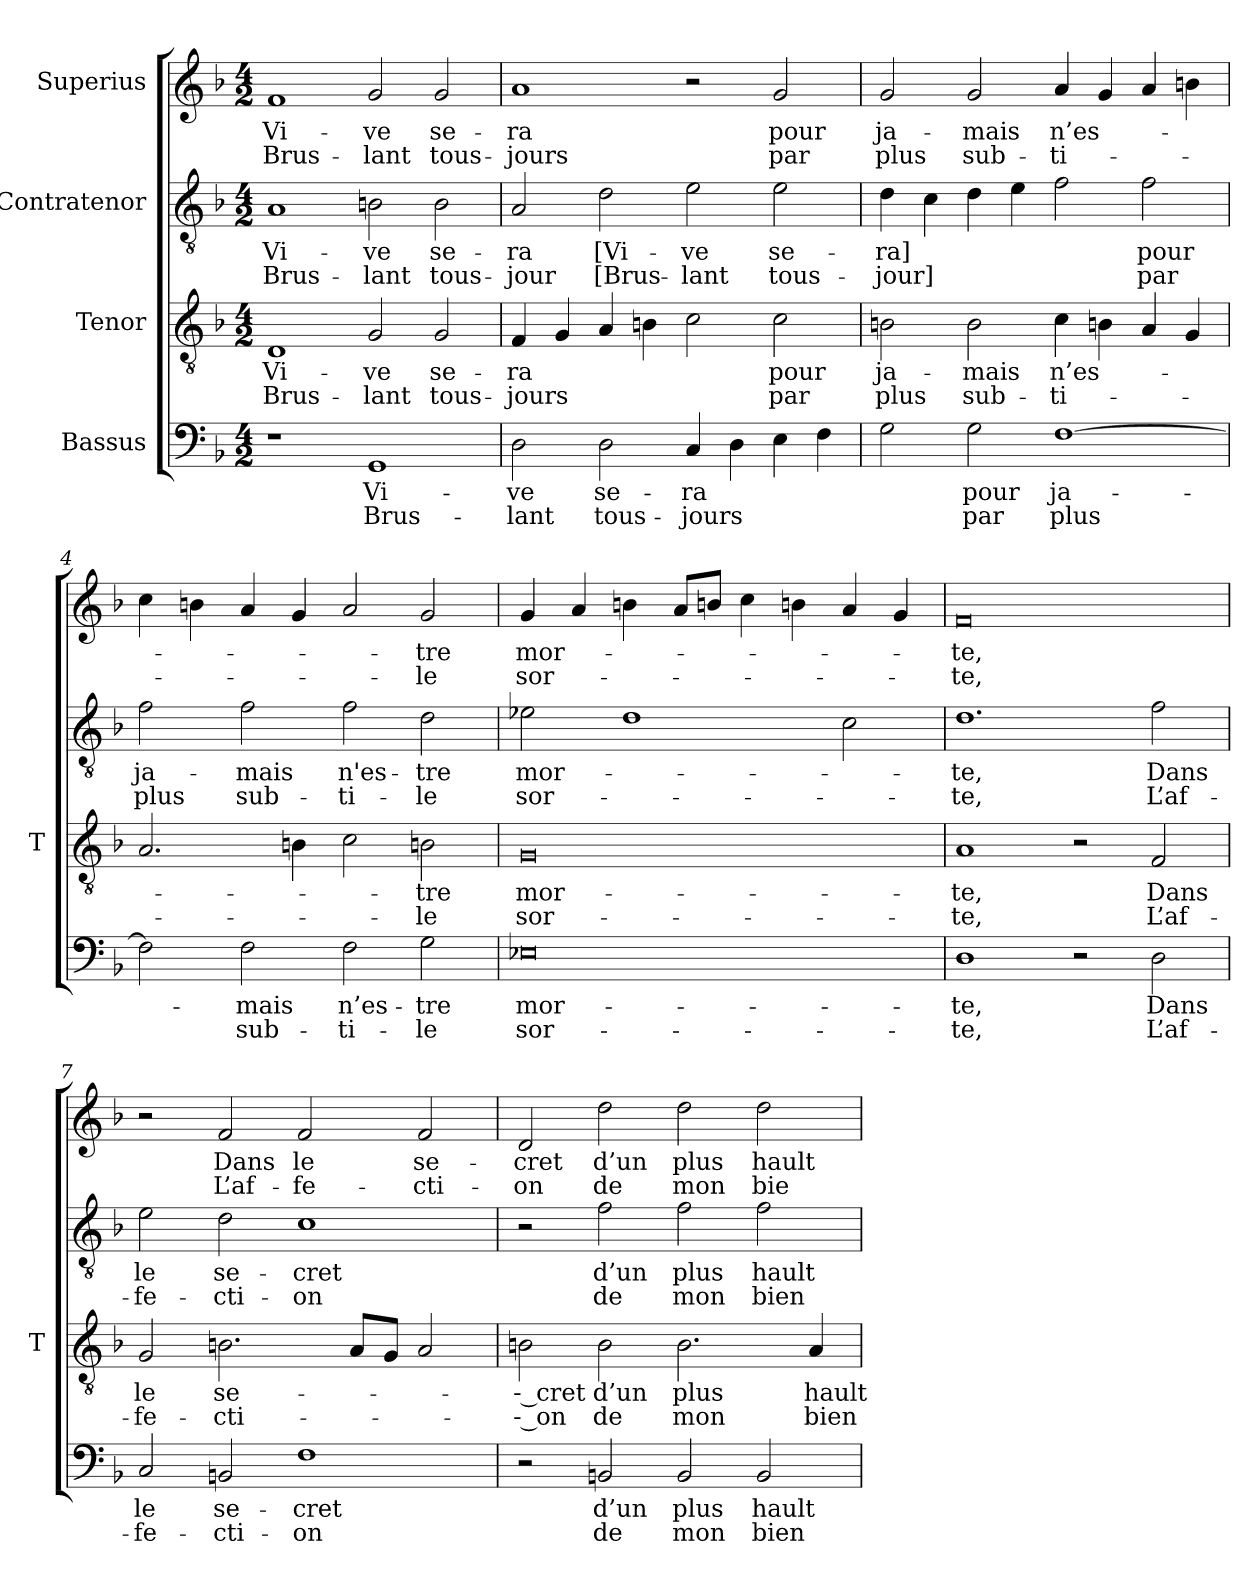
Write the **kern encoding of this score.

**kern	**text	**text	**kern	**text	**text	**kern	**text	**text	**kern	**text	**text
*part4	*part4	*part4	*part3	*part3	*part3	*part2	*part2	*part2	*part1	*part1	*part1
*staff4	*staff4	*staff4	*staff3	*staff3	*staff3	*staff2	*staff2	*staff2	*staff1	*staff1	*staff1
*I"Bassus	*	*	*I"Tenor	*	*	*I"Contratenor	*	*	*I"Superius	*	*
*	*	*	*I'T	*	*	*	*	*	*	*	*
*clefF4	*	*	*clefGv2	*	*	*clefGv2	*	*	*clefG2	*	*
*k[b-]	*	*	*k[b-]	*	*	*k[b-]	*	*	*k[b-]	*	*
*M4/2	*	*	*M4/2	*	*	*M4/2	*	*	*M4/2	*	*
=1	=1	=1	=1	=1	=1	=1	=1	=1	=1	=1	=1
1r	.	.	1D	Vi-	Brus-	1A	Vi-	Brus-	1f	Vi-	Brus-
1GG	Vi-	Brus-	2G	-ve	-lant	2B	-ve	-lant	2g	-ve	-lant
.	.	.	2G	se-	tous-	2B	se-	tous-	2g	se-	tous-
=2	=2	=2	=2	=2	=2	=2	=2	=2	=2	=2	=2
2D	-ve	-lant	4F	-ra	-jours	2A	-ra	-jour	1a	-ra	-jours
.	.	.	4G	.	.	.	.	.	.	.	.
2D	se-	tous-	4A	.	.	2d	[Vi-	[Brus-	.	.	.
.	.	.	4Bn	.	.	.	.	.	.	.	.
4C	-ra	-jours	2c	.	.	2e	-ve	-lant	2r	.	.
4D	.	.	.	.	.	.	.	.	.	.	.
4E	.	.	2c	-pour	-par	2e	se-	tous-	2g	-pour	-par
4F	.	.	.	.	.	.	.	.	.	.	.
=3	=3	=3	=3	=3	=3	=3	=3	=3	=3	=3	=3
2G	.	.	2Bn	ja-	-plus	4d	-ra]	-jour]	2g	ja-	-plus
.	.	.	.	.	.	4c	.	.	.	.	.
2G	-pour	-par	2B	-mais	sub-	4d	.	.	2g	-mais	sub-
.	.	.	.	.	.	4e	.	.	.	.	.
[1F	ja-	-plus	4c	n’es-	ti-	2f	.	.	4a	n’es-	ti-
.	.	.	4Bn	.	.	.	.	.	4g	.	.
.	.	.	4A	.	.	2f	-pour	-par	4a	.	.
.	.	.	4G	.	.	.	.	.	4bn	.	.
=4	=4	=4	=4	=4	=4	=4	=4	=4	=4	=4	=4
2F]	.	.	2.A	.	.	2f	ja-	-plus	4cc	.	.
.	.	.	.	.	.	.	.	.	4bn	.	.
2F	-mais	sub-	.	.	.	2f	-mais	sub-	4a	.	.
.	.	.	4Bn	.	.	.	.	.	4g	.	.
2F	n’es-	ti-	2c	.	.	2f	n'es-	ti-	2a	.	.
2G	-tre	-le	2Bn	-tre	-le	2d	-tre	-le	2g	-tre	-le
=5	=5	=5	=5	=5	=5	=5	=5	=5	=5	=5	=5
0E-X	mor-	sor-	0G	mor-	sor-	2e-X	mor-	sor-	4g	mor-	sor-
.	.	.	.	.	.	.	.	.	4a	.	.
.	.	.	.	.	.	1d	.	.	4bn	.	.
.	.	.	.	.	.	.	.	.	8aL	.	.
.	.	.	.	.	.	.	.	.	8bnJ	.	.
.	.	.	.	.	.	.	.	.	4cc	.	.
.	.	.	.	.	.	.	.	.	4bn	.	.
.	.	.	.	.	.	2c	.	.	4a	.	.
.	.	.	.	.	.	.	.	.	4g	.	.
=6	=6	=6	=6	=6	=6	=6	=6	=6	=6	=6	=6
1D	-te,	-te,	1A	-te,	-te,	1.d	-te,	-te,	0f	-te,	-te,
2r	.	.	2r	.	.	.	.	.	.	.	.
2D	-Dans	L’af-	2F	-Dans	L’af-	2f	-Dans	L’af-	.	.	.
=7	=7	=7	=7	=7	=7	=7	=7	=7	=7	=7	=7
2C	-le	fe-	2G	-le	fe-	2e	-le	fe-	2r	.	.
2BB	se-	cti-	2.Bn	se-	cti-	2d	se-	cti-	2f	-Dans	L’af-
1F	-cret	-on	.	.	.	1c	-cret	-on	2f	-le	fe-
.	.	.	8AL	.	.	.	.	.	.	.	.
.	.	.	8GJ	.	.	.	.	.	.	.	.
.	.	.	2A	.	.	.	.	.	2f	se-	cti-
=8	=8	=8	=8	=8	=8	=8	=8	=8	=8	=8	=8
2r	.	.	2Bn	-- cret	-- on	2r	.	.	2d	-cret	-on
2BB	-d’un	-de	2B	-d’un	-de	2f	-d’un	-de	2dd	-d’un	-de
2BB	-plus	-mon	2.B	-plus	-mon	2f	-plus	-mon	2dd	-plus	-mon
2BB	-hault	-bien	.	.	.	2f	-hault	-bien	2dd	-hault	-bie
.	.	.	4A	-hault	-bien	.	.	.	.	.	.
=	=	=	=	=	=	=	=	=	=	=	=
*-	*-	*-	*-	*-	*-	*-	*-	*-	*-	*-	*-
